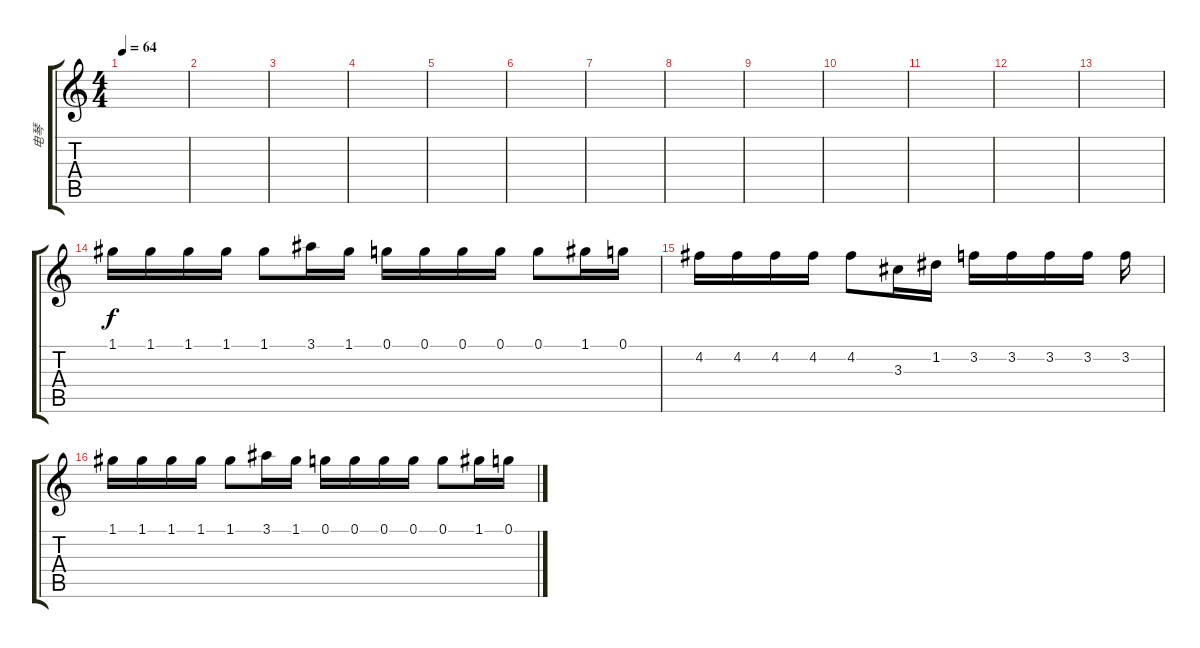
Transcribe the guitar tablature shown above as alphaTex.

\track ("电琴" "电琴") {instrument distortionguitar}
\staff {score tabs}
\tuning (G4 D4 Bb3 F3 C3 G2) {hide}
\ts (4 4)
\tempo 64
\clef g2
\ks c
|
|
|
|
|
|
|
|
|
|
|
|
|
1.1.16 1.1.16 1.1.16 1.1.16 1.1.8 3.1.16 1.1.16 0.1.16 0.1.16 0.1.16 0.1.16 0.1.8 1.1.16 0.1.16 |
4.2.16 4.2.16 4.2.16 4.2.16 4.2.8 3.3.16 1.2.16{txt ""} 3.2.16 3.2.16 3.2.16 3.2.16 3.2.16 |
1.1.16 1.1.16 1.1.16 1.1.16 1.1.8 3.1.16 1.1.16 0.1.16 0.1.16 0.1.16 0.1.16 0.1.8 1.1.16 0.1.16
